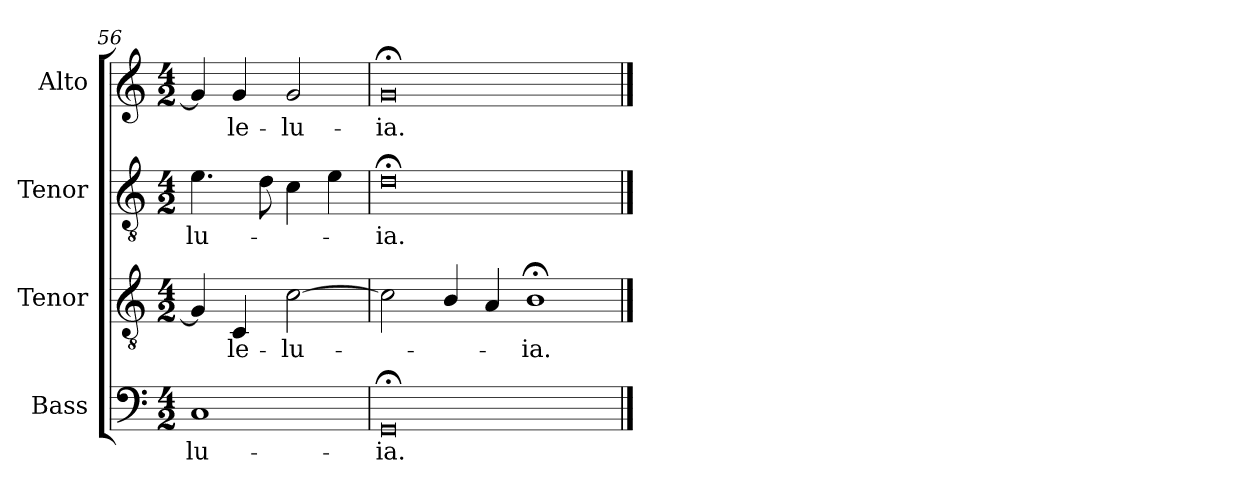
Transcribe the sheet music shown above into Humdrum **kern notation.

**kern	**text	**kern	**text	**kern	**text	**kern	**text
*part4	*part4	*part3	*part3	*part2	*part2	*part1	*part1
*staff4	*staff4	*staff3	*staff3	*staff2	*staff2	*staff1	*staff1
*I"Bass	*	*I"Tenor	*	*I"Tenor	*	*I"Alto	*
*I'B.	*	*I'T.	*	*I'T.	*	*	*
*clefF4	*	*clefGv2	*	*clefGv2	*	*clefG2	*
*	*	*ITrd7c12	*	*ITrd7c12	*	*	*
*k[]	*	*k[]	*	*k[]	*	*k[]	*
*C:	*	*C:	*	*C:	*	*C:	*
*M4/2	*	*M4/2	*	*M4/2	*	*M4/2	*
=56	=56	=56	=56	=56	=56	=56	=56
!	!LO:LY:b:color=#000000	!	!	!	!	!	!
!	!	!	!	!	!LO:LY:b:color=#000000	!	!
1Ci	-lu-	4GGi/]	.	4.Ei\	-lu-	4gi/]	.
!	!	!	!LO:LY:b:color=#000000	!	!	!	!
!	!	!	!	!	!	!	!LO:LY:b:color=#000000
.	.	4CCi/	-le-	.	.	4gi/	-le-
.	.	.	.	8Di\	.	.	.
!	!	!	!LO:LY:b:color=#000000	!	!	!	!
!	!	!	!	!	!	!	!LO:LY:b:color=#000000
.	.	[2Ci\	-lu-	4Ci\	.	2gi/	-lu-
.	.	.	.	4Ei\	.	.	.
=57	=57	=57	=57	=57	=57	=57	=57
!	!LO:LY:b:color=#000000	!	!	!	!	!	!
!	!	!	!	!	!LO:LY:b:color=#000000	!	!
!	!	!	!	!	!	!	!LO:LY:b:color=#000000
0GG;i	-ia.	2Ci\]	.	0D;i	-ia.	0g;i	-ia.
.	.	4BBi/	.	.	.	.	.
.	.	4AAi/	.	.	.	.	.
!	!	!	!LO:LY:b:color=#000000	!	!	!	!
.	.	1BB;i	-ia.	.	.	.	.
==	==	==	==	==	==	==	==
*-	*-	*-	*-	*-	*-	*-	*-
